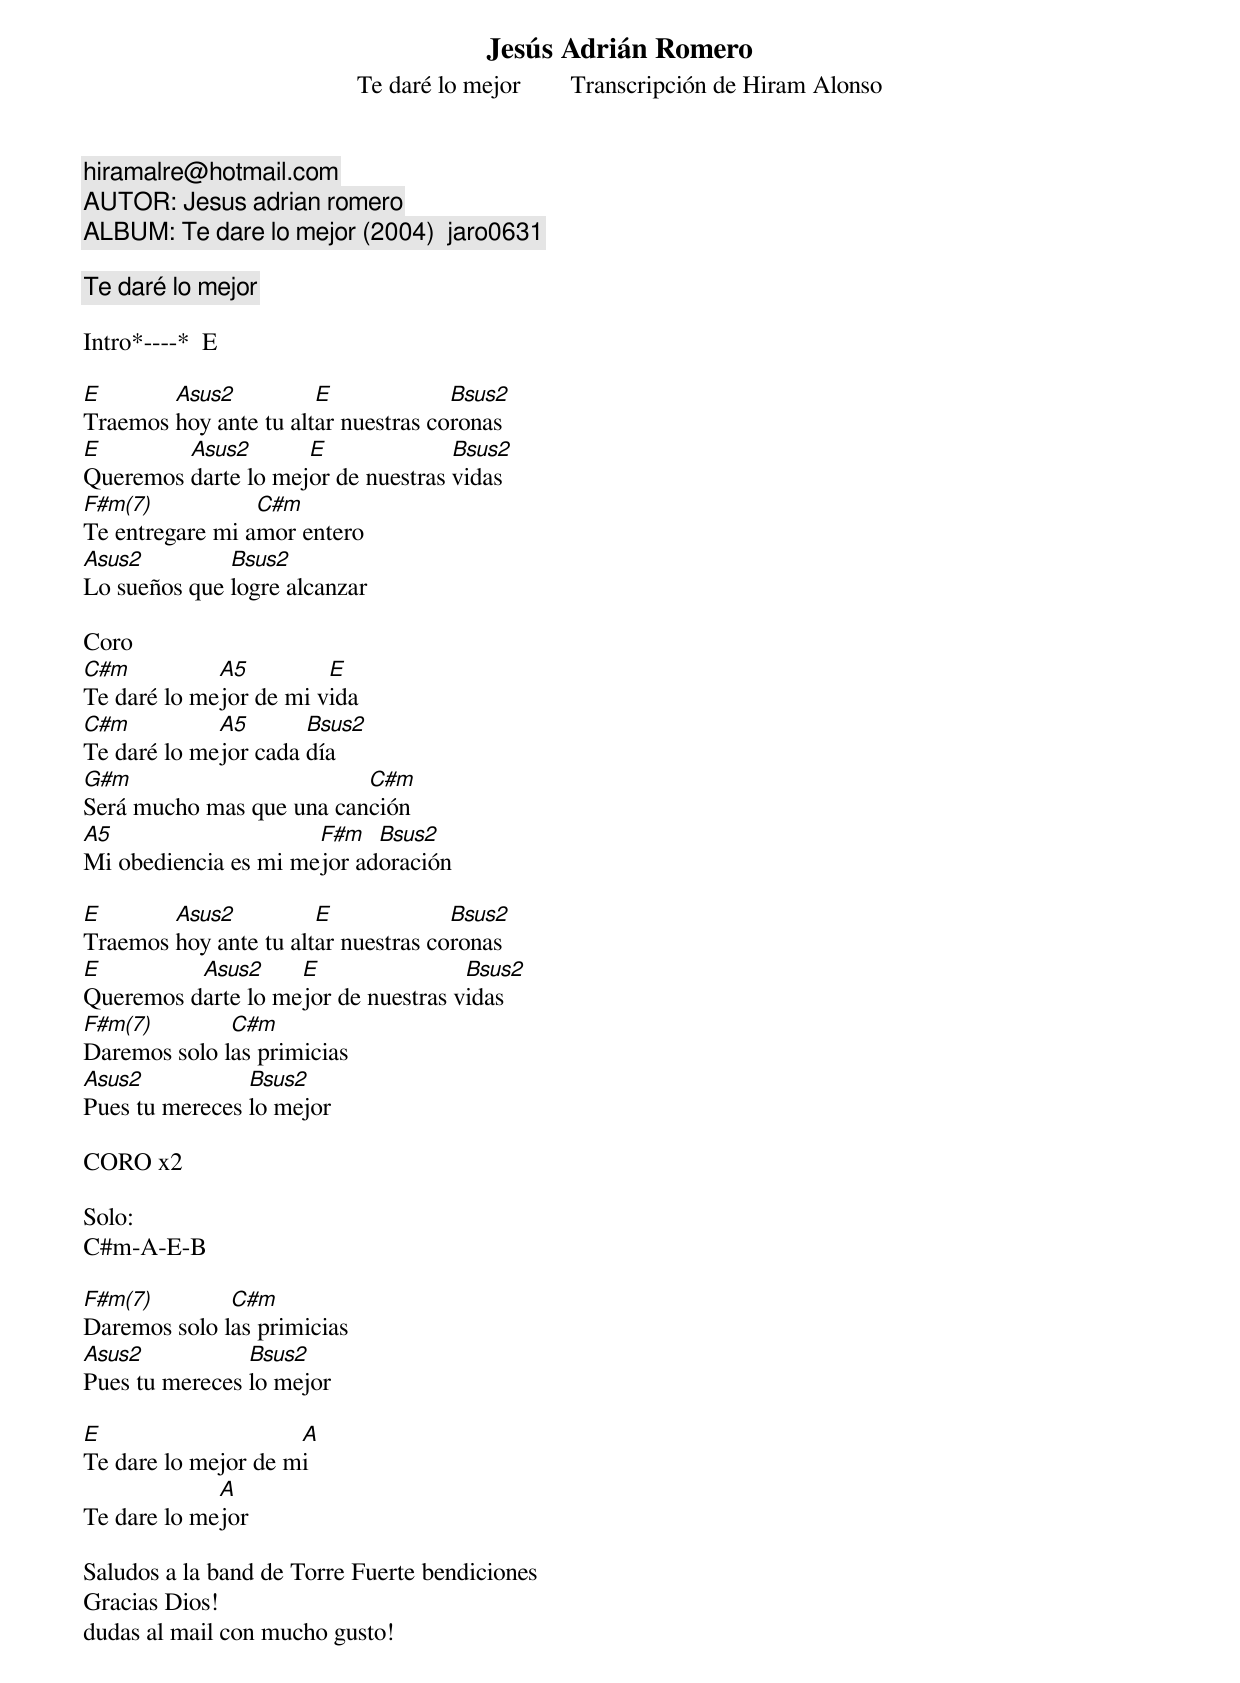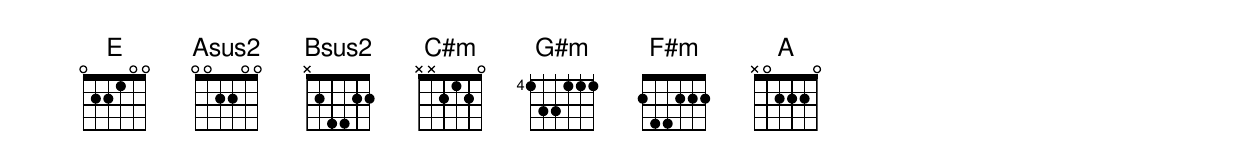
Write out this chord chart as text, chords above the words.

Jesús Adrián Romero
Te daré lo mejor 	Transcripción de Hiram Alonso
hiramalre@hotmail.com
AUTOR: Jesus adrian romero
ALBUM: Te dare lo mejor (2004)	jaro0631

Te daré lo mejor

Intro*----*  E

E       Asus2          E             Bsus2
Traemos hoy ante tu altar nuestras coronas
E        Asus2       E              Bsus2
Queremos darte lo mejor de nuestras vidas
F#m(7)           C#m
Te entregare mi amor entero
Asus2         Bsus2
Lo sueños que logre alcanzar

Coro
C#m          A5         E
Te daré lo mejor de mi vida
C#m          A5       Bsus2
Te daré lo mejor cada día
G#m                       C#m
Será mucho mas que una canción
A5                    F#m   Bsus2
Mi obediencia es mi mejor adoración

E       Asus2          E             Bsus2
Traemos hoy ante tu altar nuestras coronas
E         Asus2     E                Bsus2
Queremos darte lo mejor de nuestras vidas
F#m(7)        C#m
Daremos solo las primicias
Asus2           Bsus2
Pues tu mereces lo mejor

CORO x2

Solo:
C#m-A-E-B

F#m(7)        C#m
Daremos solo las primicias
Asus2           Bsus2
Pues tu mereces lo mejor

E                    A
Te dare lo mejor de mi
             A
Te dare lo mejor

Saludos a la band de Torre Fuerte bendiciones
Gracias Dios!
dudas al mail con mucho gusto!
